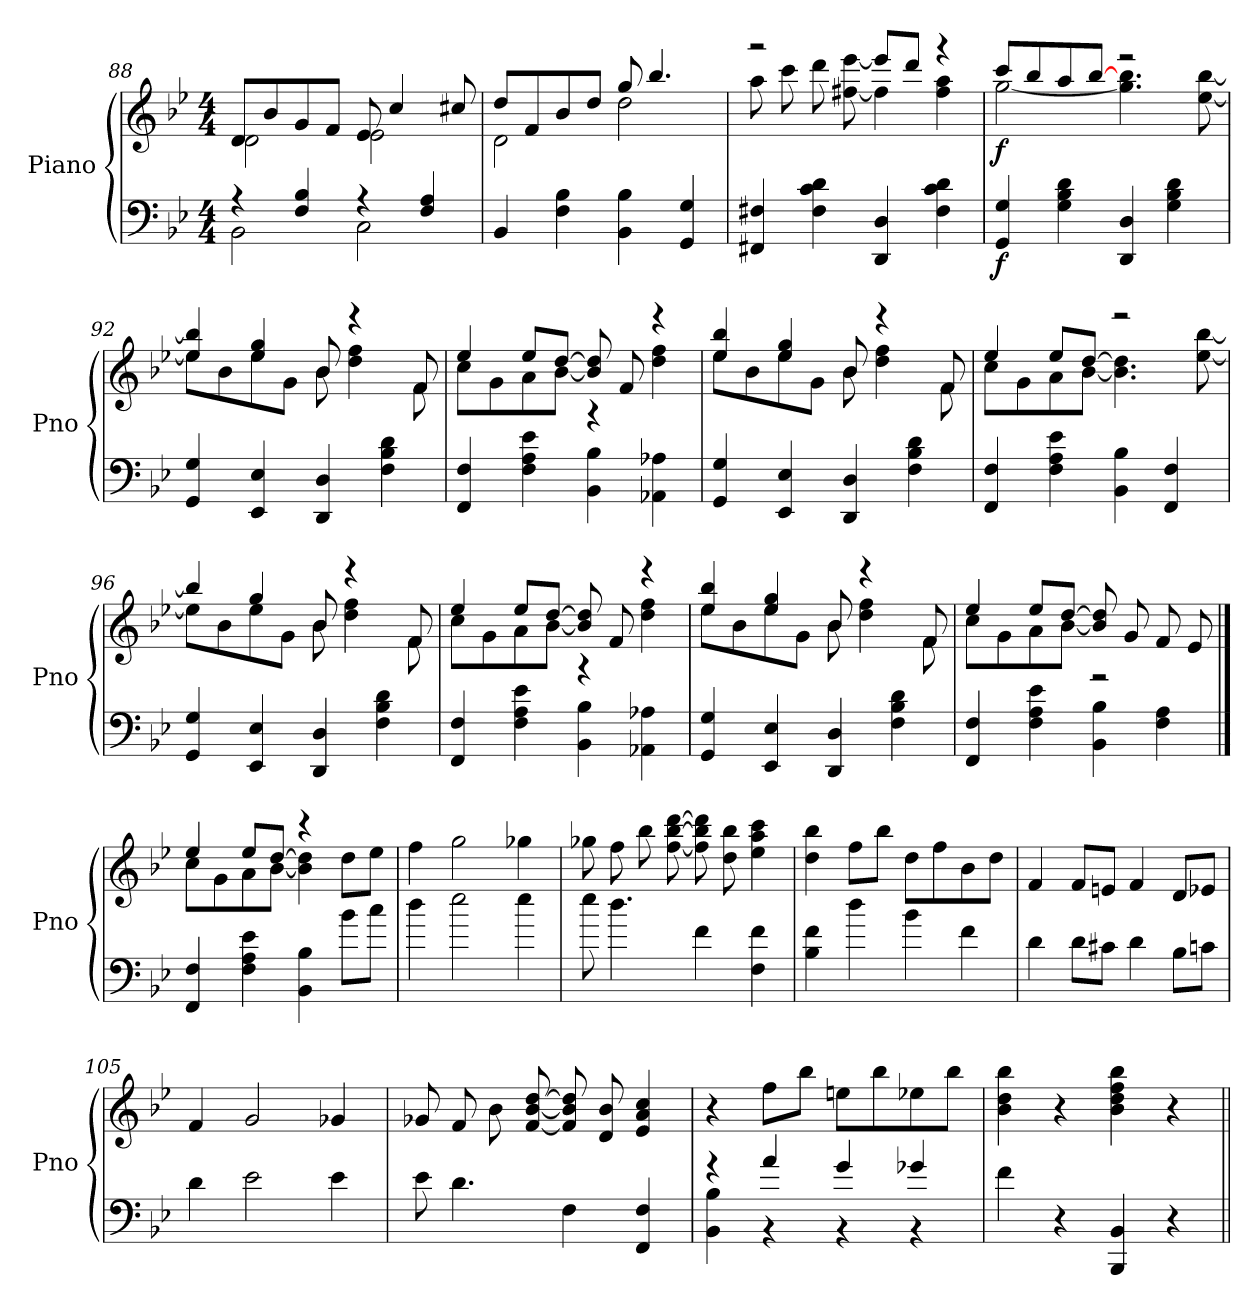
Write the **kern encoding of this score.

**kern	**dynam	**kern	**dynam
*part2	*part2	*part1	*part1
*staff2	*staff2	*staff1	*staff1
*I"Piano	*	*I"Piano	*
*I'Pno	*	*I'Pno	*
*clefF4	*	*clefG2	*
*k[b-e-]	*	*k[b-e-]	*
*M4/4	*	*M4/4	*
=88	=88	=88	=88
*^	*	*^	*
4r	2BB-\	.	8d/L	2d\	.
.	.	.	8b-/	.	.
4F/ 4B-/	.	.	8g/	.	.
.	.	.	8f/J	.	.
4r	2C\	.	8e-/	2e-\	.
.	.	.	4cc/	.	.
4F/ 4A/	.	.	.	.	.
.	.	.	8cc#X/	.	.
*v	*v	*	*	*	*
=89	=89	=89	=89	=89
4BB-/	.	8dd/L	2d\	.
.	.	8f/	.	.
4F\ 4B-\	.	8b-/	.	.
.	.	8dd/J	.	.
4BB-\ 4B-\	.	8gg/	2dd\	.
.	.	4.bb-/	.	.
!	!LO:DY:b	!	!	!
4GG/ 4G/	other-dynamics	.	.	.
=90	=90	=90	=90	=90
4FF#X/ 4F#X/	.	2r	8aa\	.
.	.	.	8ccc\	.
4F#\ 4c\ 4d\	.	.	8ddd\	.
.	.	.	[8ff#X\ [8eee-\	.
4DD/ 4D/	.	8eee-/L]	4ff#\]	.
.	.	8ddd/J	.	.
4F#\ 4c\ 4d\	.	4r	4ff#\ 4aa\	.
!!LO:LB:g=z	!!
=91	=91	=91	=91	=91
!	!LO:DY:b	!	!	!LO:DY:b
4GG/ 4G/	f	8ccc/L	[2gg\	f
.	.	8bb-/	.	.
4G\ 4B-\ 4d\	.	8aa/	.	.
.	.	[8bb-/J	.	.
4DD/ 4D/	.	2r	4.gg\] 4.bb-\	.
4G\ 4B-\ 4d\	.	.	.	.
.	.	.	[8ee-\ [8bb-\	.
=92	=92	=92	=92	=92
4GG/ 4G/	.	4ee-/ 4bb-/]	8ee-\L]	.
.	.	.	8b-\	.
4EE-/ 4E-/	.	4ee-/ 4gg/	8ee-\	.
.	.	.	8g\J	.
4DD/ 4D/	.	8b-/	8b-\	.
.	.	4r	4dd\ 4ff\	.
4F\ 4B-\ 4d\	.	.	.	.
.	.	8f/	8f\	.
=93	=93	=93	=93	=93
4FF/ 4F/	.	4ee-/	8cc\L	.
.	.	.	8g\	.
4F\ 4A\ 4e-\	.	8ee-/L	8a\	.
.	.	[8dd/J	[8b-\J	.
4BB-\ 4B-\	.	8b-/] 8dd/]	4r	.
.	.	8f/	.	.
4AA-X\ 4A-X\	.	4r	4dd\ 4ff\	.
=94	=94	=94	=94	=94
4GG/ 4G/	.	4ee-/ 4bb-/	8ee-\L	.
.	.	.	8b-\	.
4EE-/ 4E-/	.	4ee-/ 4gg/	8ee-\	.
.	.	.	8g\J	.
4DD/ 4D/	.	8b-/	8b-\	.
.	.	4r	4dd\ 4ff\	.
4F\ 4B-\ 4d\	.	.	.	.
.	.	8f/	8f\	.
!!LO:PB:g=z	!!
=95	=95	=95	=95	=95
4FF/ 4F/	.	4ee-/	8cc\L	.
.	.	.	8g\	.
4F\ 4A\ 4e-\	.	8ee-/L	8a\	.
.	.	[8dd/J	[8b-\J	.
4BB-\ 4B-\	.	2r	4.b-\] 4.dd\]	.
4FF/ 4F/	.	.	.	.
.	.	.	[8ee-\ [8bb-\	.
=96	=96	=96	=96	=96
4GG/ 4G/	.	4bb-/]	8ee-\L]	.
.	.	.	8b-\	.
4EE-/ 4E-/	.	4gg/	8ee-\	.
.	.	.	8g\J	.
4DD/ 4D/	.	8b-/	8b-\	.
.	.	4r	4dd\ 4ff\	.
4F\ 4B-\ 4d\	.	.	.	.
.	.	8f/	8f\	.
=97	=97	=97	=97	=97
4FF/ 4F/	.	4ee-/	8cc\L	.
.	.	.	8g\	.
4F\ 4A\ 4e-\	.	8ee-/L	8a\	.
.	.	[8dd/J	[8b-\J	.
4BB-\ 4B-\	.	8b-/] 8dd/]	4r	.
.	.	8f/	.	.
4AA-X\ 4A-X\	.	4r	4dd\ 4ff\	.
=98	=98	=98	=98	=98
4GG/ 4G/	.	4ee-/ 4bb-/	8ee-\L	.
.	.	.	8b-\	.
4EE-/ 4E-/	.	4ee-/ 4gg/	8ee-\	.
.	.	.	8g\J	.
4DD/ 4D/	.	8b-/	8b-\	.
.	.	4r	4dd\ 4ff\	.
4F\ 4B-\ 4d\	.	.	.	.
.	.	8f/	8f\	.
!!LO:LB:g=z	!!
=99	=99	=99	=99	=99
4FF/ 4F/	.	4ee-/	8cc\L	.
.	.	.	8g\	.
4F\ 4A\ 4e-\	.	8ee-/L	8a\	.
.	.	[8dd/J	[8b-\J	.
4BB-\ 4B-\	.	8b-/] 8dd/]	2r	.
.	.	8g/	.	.
4F\ 4A\	.	8f/	.	.
.	.	8e-/	.	.
==100	==100	==100	==100	==100
4FF/ 4F/	.	4ee-/	8cc\L	.
.	.	.	8g\	.
4F\ 4A\ 4e-\	.	8ee-/L	8a\	.
.	.	[8dd/J	[8b-\J	.
4BB-\ 4B-\	.	4r	4b-\] 4dd\]	.
8b-\L	.	8dd\L	4ryy	.
8cc\J	.	8ee-\J	.	.
*	*	*v	*v	*
=101	=101	=101	=101
4dd\	.	4ff\	.
2ee-\	.	2gg\	.
4ee-\	.	4gg-X\	.
=102	=102	=102	=102
8ee-\	.	8gg-X\	.
4.dd\	.	8ff\	.
.	.	8bb-\	.
.	.	[8ff\ [8bb-\ [8ddd\	.
4f\	.	8ff\] 8bb-\] 8ddd\]	.
.	.	8dd\ 8bb-\	.
4F\ 4f\	.	4ee-\ 4aa\ 4ccc\	.
!!LO:LB:g=z
=103	=103	=103	=103
4B-\ 4f\	.	4dd\ 4bb-\	.
4dd\	.	8ff\L	.
.	.	8bb-\J	.
4b-\	.	8dd\L	.
.	.	8ff\	.
4f\	.	8b-\	.
.	.	8dd\J	.
=104	=104	=104	=104
4d\	.	4f/	.
8d\L	.	8f/L	.
8c#X\J	.	8en/J	.
4d\	.	4f/	.
8B-\L	.	8d/L	.
8cn\J	.	8e-X/J	.
=105	=105	=105	=105
4d\	.	4f/	.
2e-\	.	2g/	.
4e-\	.	4g-X/	.
=106	=106	=106	=106
8e-\	.	8g-X/	.
4.d\	.	8f/	.
.	.	8b-\	.
.	.	[8f/ [8b-/ [8dd/	.
4F\	.	8f/] 8b-/] 8dd/]	.
.	.	8d/ 8b-/	.
4FF/ 4F/	.	4e-/ 4a/ 4cc/	.
!!LO:LB:g=z
=107	=107	=107	=107
*^	*	*	*
4r	4BB-\ 4B-\	.	4r	.
4a/	4r	.	8ff\L	.
.	.	.	8bb-\J	.
4g/	4r	.	8een\L	.
.	.	.	8bb-\	.
4g-X/	4r	.	8ee-X\	.
.	.	.	8bb-\J	.
*v	*v	*	*	*
=108	=108	=108	=108
4f\	.	4b-\ 4dd\ 4bb-\	.
4r	.	4r	.
4BBB-/ 4BB-/	.	4b-\ 4dd\ 4ff\ 4bb-\	.
4r	.	4r	.
=||	=||	=||	=||
*-	*-	*-	*-
